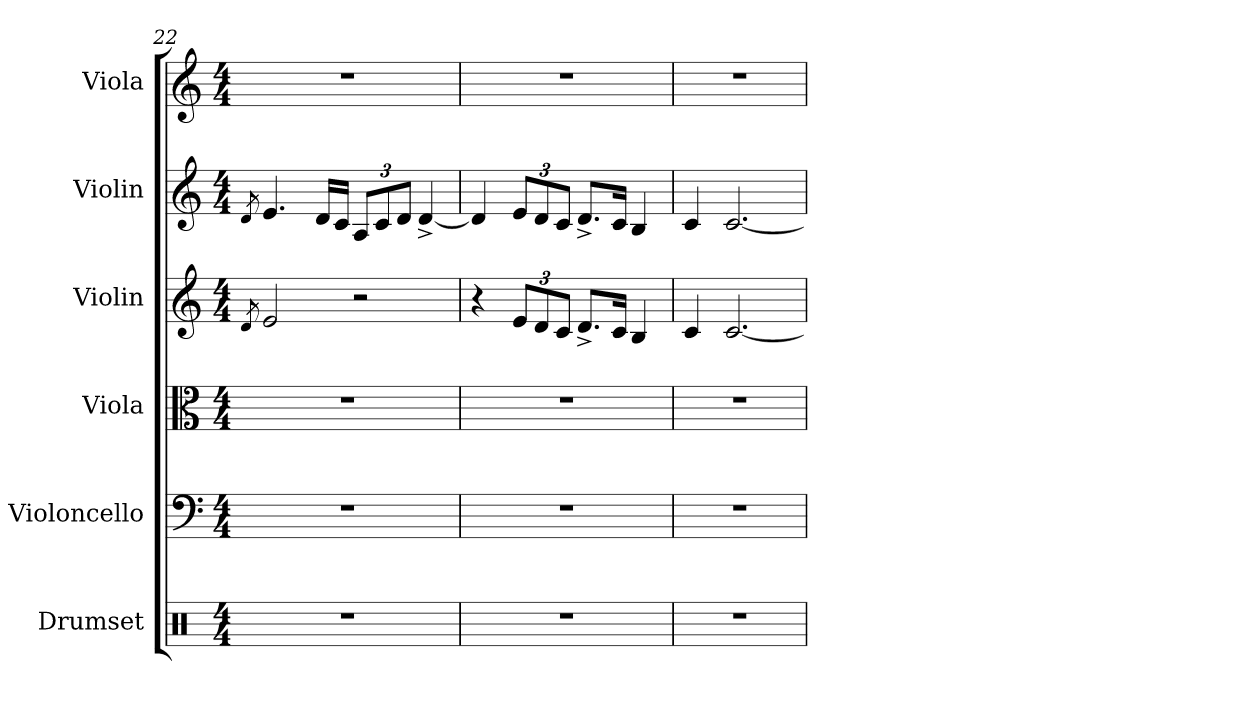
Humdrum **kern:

**kern	**kern	**kern	**kern	**kern	**kern
*part6	*part5	*part4	*part3	*part2	*part1
*staff6	*staff5	*staff4	*staff3	*staff2	*staff1
*I"Drumset	*I"Violoncello	*I"Viola	*I"Violin	*I"Violin	*I"Viola
*I'Drs.	*I'Vc.	*I'Vla.	*I'Vln.	*I'Vln.	*I'Vla.
*clefX	*clefF4	*clefC3	*clefG2	*clefG2	*clefG2
*k[]	*k[]	*k[]	*k[]	*k[]	*k[]
*M4/4	*M4/4	*M4/4	*M4/4	*M4/4	*M4/4
=22	=22	=22	=22	=22	=22
.	.	.	8qd/	8qd/	.
1r	1r	1r	2e/	4.e/	1r
.	.	.	.	16d/LL	.
.	.	.	.	16c/JJ	.
*	*	*	*	*Xbrackettup	*
.	.	.	2r	12A/L	.
.	.	.	.	12c/	.
.	.	.	.	12d/J	.
.	.	.	.	[4d^/	.
=23	=23	=23	=23	=23	=23
1r	1r	1r	4r	4d/]	1r
*	*	*	*Xbrackettup	*	*
.	.	.	12e/L	12e/L	.
.	.	.	12d/	12d/	.
.	.	.	12c/J	12c/J	.
.	.	.	8.d^/L	8.d^/L	.
.	.	.	16c/Jk	16c/Jk	.
.	.	.	4B/	4B/	.
=24	=24	=24	=24	=24	=24
1r	1r	1r	4c/	4c/	1r
.	.	.	[2.c/	[2.c/	.
=	=	=	=	=	=
*-	*-	*-	*-	*-	*-
